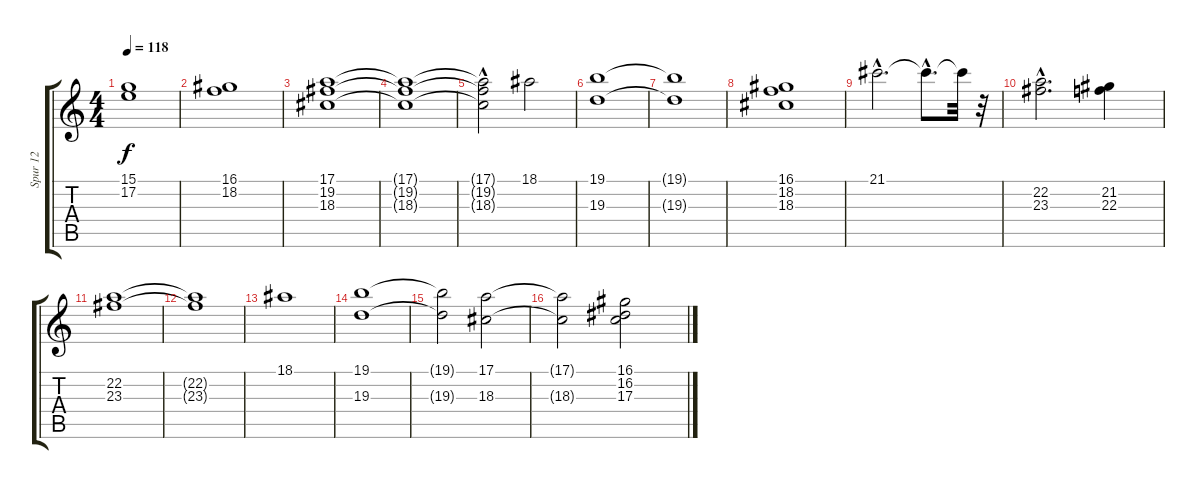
\track ("Spur 12" "Spur 12") {instrument synthstrings1}
\staff {score tabs}
\tuning (E4 B3 G3 D3 A2 E2) {hide}
\ts (4 4)
\tempo 118
\clef g2
\ks c
(15.1{t} 17.2{t}).1{dy f} |
(16.1 18.2).1 |
(17.1 19.2 18.3).1 |
(17.1{t} 19.2{t} 18.3{t}).1 |
(17.1{hac t} 19.2{t} 18.3{t}).2 18.1.2 |
(19.1 19.3).1 |
(19.1{t} 19.3{t}).1 |
(16.1 18.2 18.3).1 |
21.1{hac}.2{d} 21.1{hac t}.8{d} 21.1{t}.32 r.32 |
(22.2{hac} 23.3{hac}).2{d} (21.2 22.3).4 |
(22.2 23.3).1 |
(22.2{t} 23.3{t}).1 |
18.1.1 |
(19.1 19.3).1 |
(19.1{t} 19.3{t}).2 (17.1 18.3).2 |
(17.1{t} 18.3{t}).2 (16.1 16.2 17.3).2
